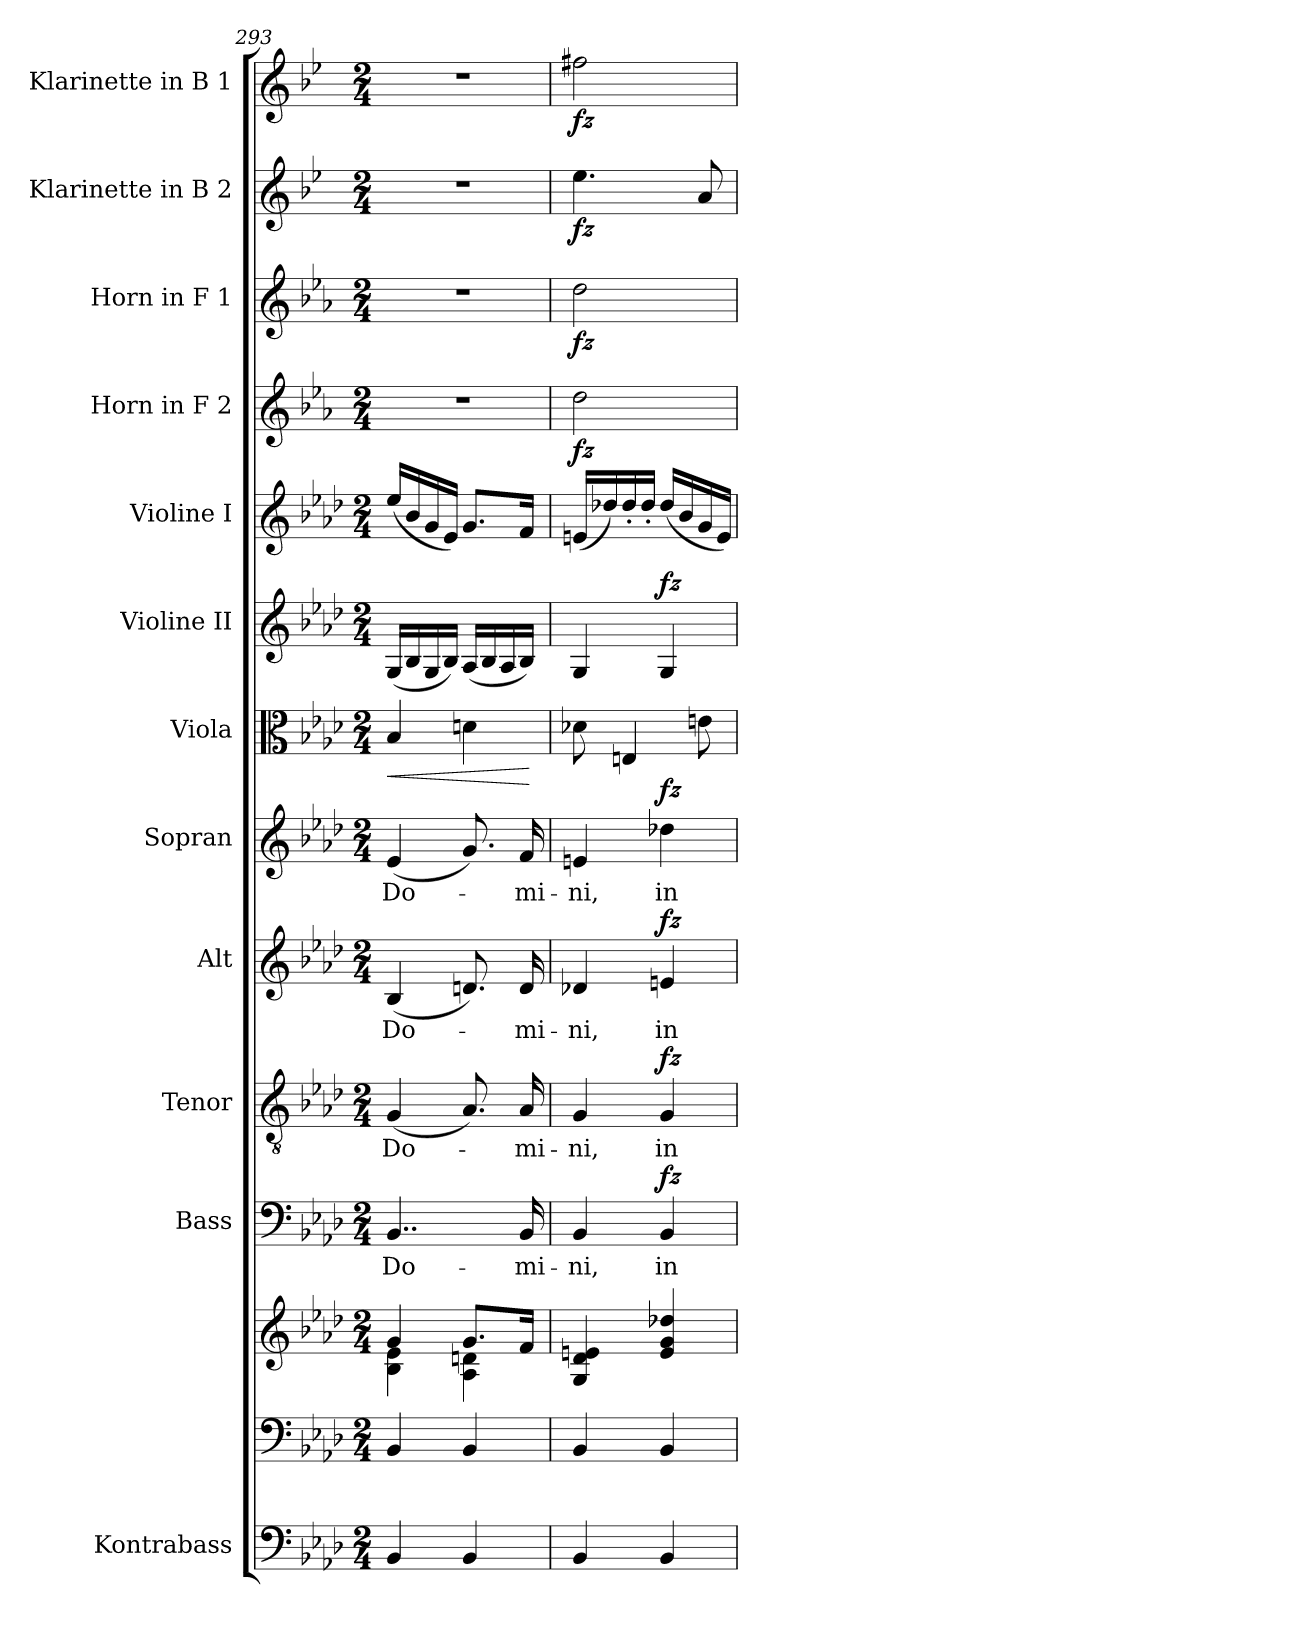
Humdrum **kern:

**kern	**kern	**kern	**kern	**text	**dynam	**kern	**text	**dynam	**kern	**text	**dynam	**kern	**text	**dynam	**kern	**dynam	**kern	**dynam	**kern	**kern	**dynam	**kern	**dynam	**kern	**dynam	**kern	**dynam
*part13	*part12	*part12	*part11	*part11	*part11	*part10	*part10	*part10	*part9	*part9	*part9	*part8	*part8	*part8	*part7	*part7	*part6	*part6	*part5	*part4	*part4	*part3	*part3	*part2	*part2	*part1	*part1
*staff14	*staff13	*staff12	*staff11	*staff11	*staff11	*staff10	*staff10	*staff10	*staff9	*staff9	*staff9	*staff8	*staff8	*staff8	*staff7	*staff7	*staff6	*staff6	*staff5	*staff4	*staff4	*staff3	*staff3	*staff2	*staff2	*staff1	*staff1
*I"Kontrabass	*	*	*I"Bass	*	*	*I"Tenor	*	*	*I"Alt	*	*	*I"Sopran	*	*	*I"Viola	*	*I"Violine II	*	*I"Violine I	*I"Horn in F 2	*	*I"Horn in F 1	*	*I"Klarinette in B 2	*	*I"Klarinette in B 1	*
*I'Kb.	*	*	*I'B	*	*	*I'T	*	*	*I'A	*	*	*I'S	*	*	*I'Vla.	*	*I'Vl. II	*	*I'Vl. I	*I'Hrn. 2	*	*I'Hrn. 1	*	*	*	*	*
*clefF4	*clefF4	*clefG2	*clefF4	*	*	*clefGv2	*	*	*clefG2	*	*	*clefG2	*	*	*clefC3	*	*clefG2	*	*clefG2	*clefG2	*	*clefG2	*	*clefG2	*	*clefG2	*
*ITrd7c12	*	*	*	*	*	*	*	*	*	*	*	*	*	*	*	*	*	*	*	*ITrd4c7	*	*ITrd4c7	*	*ITrd1c2	*	*ITrd1c2	*
*k[b-e-a-d-]	*k[b-e-a-d-]	*k[b-e-a-d-]	*k[b-e-a-d-]	*	*	*k[b-e-a-d-]	*	*	*k[b-e-a-d-]	*	*	*k[b-e-a-d-]	*	*	*k[b-e-a-d-]	*	*k[b-e-a-d-]	*	*k[b-e-a-d-]	*k[b-e-a-d-]	*	*k[b-e-a-d-]	*	*k[b-e-a-d-]	*	*k[b-e-a-d-]	*
*A-:	*A-:	*A-:	*A-:	*	*	*A-:	*	*	*A-:	*	*	*A-:	*	*	*A-:	*	*A-:	*	*A-:	*A-:	*	*A-:	*	*A-:	*	*A-:	*
*M2/4	*M2/4	*M2/4	*M2/4	*	*	*M2/4	*	*	*M2/4	*	*	*M2/4	*	*	*M2/4	*	*M2/4	*	*M2/4	*M2/4	*	*M2/4	*	*M2/4	*	*M2/4	*
=293	=293	=293	=293	=293	=293	=293	=293	=293	=293	=293	=293	=293	=293	=293	=293	=293	=293	=293	=293	=293	=293	=293	=293	=293	=293	=293	=293
*	*	*^	*	*	*	*	*	*	*	*	*	*	*	*	*	*	*	*	*	*	*	*	*	*	*	*	*
!	!	!	!	!	!LO:LY:b	!	!	!LO:LY:b	!	!	!LO:LY:b	!	!	!LO:LY:b	!	!	!LO:HP:b	!	!	!	!	!	!	!	!	!	!	!
4BBB-/	4BB-/	4g/	4B-\ 4e-\	4..BB-/	Do-	.	(<4G/	Do-	.	(<4B-/	Do-	.	(<4e-/	Do-	.	4B-/	<	(<16G/LL	.	(<16ee-/LL	2r	.	2r	.	2r	.	2r	.
.	.	.	.	.	.	.	.	.	.	.	.	.	.	.	.	.	.	16B-/	.	16b-/	.	.	.	.	.	.	.	.
.	.	.	.	.	.	.	.	.	.	.	.	.	.	.	.	.	.	16G/	.	16g/	.	.	.	.	.	.	.	.
.	.	.	.	.	.	.	.	.	.	.	.	.	.	.	.	.	.	16B-/JJ)	.	16e-/JJ)	.	.	.	.	.	.	.	.
4BBB-/	4BB-/	8.g/L	4A-\ 4dn\	.	.	.	8.A-/)	.	.	8.dn/)	.	.	8.g/)	.	.	4dn\	.	(<16A-/LL	.	8.g/L	.	.	.	.	.	.	.	.
.	.	.	.	.	.	.	.	.	.	.	.	.	.	.	.	.	.	16B-/	.	.	.	.	.	.	.	.	.	.
.	.	.	.	.	.	.	.	.	.	.	.	.	.	.	.	.	.	16A-/	.	.	.	.	.	.	.	.	.	.
!	!	!	!	!	!LO:LY:b	!	!	!LO:LY:b	!	!	!LO:LY:b	!	!	!LO:LY:b	!	!	!	!	!	!	!	!	!	!	!	!	!	!
.	.	16f/Jk	.	16BB-/	-mi-	.	16A-/	-mi-	.	16d/	-mi-	.	16f/	-mi-	.	.	.	16B-/JJ)	.	16f/Jk	.	.	.	.	.	.	.	.
*	*	*v	*v	*	*	*	*	*	*	*	*	*	*	*	*	*	*	*	*	*	*	*	*	*	*	*	*	*
.	.	.	.	.	.	.	.	.	.	.	.	.	.	.	.	[	.	.	.	.	.	.	.	.	.	.	.
=294	=294	=294	=294	=294	=294	=294	=294	=294	=294	=294	=294	=294	=294	=294	=294	=294	=294	=294	=294	=294	=294	=294	=294	=294	=294	=294	=294
!	!	!	!	!LO:LY:b	!	!	!LO:LY:b	!	!	!LO:LY:b	!	!	!LO:LY:b	!	!	!	!	!	!	!	!LO:DY:b	!	!LO:DY:b	!	!LO:DY:b	!	!LO:DY:b
4BBB-/	4BB-/	4G/ 4d-/ 4en/	4BB-/	-ni,	.	4G/	-ni,	.	4d-X/	-ni,	.	4en/	-ni,	.	8d-X\	.	4G/	.	(<16en/LL	2g\	fz	2g\	fz	4.dd-\	fz	2een\	fz
.	.	.	.	.	.	.	.	.	.	.	.	.	.	.	.	.	.	.	16dd-X/)	.	.	.	.	.	.	.	.
.	.	.	.	.	.	.	.	.	.	.	.	.	.	.	4En/	.	.	.	16dd-'</	.	.	.	.	.	.	.	.
.	.	.	.	.	.	.	.	.	.	.	.	.	.	.	.	.	.	.	16dd-'</JJ	.	.	.	.	.	.	.	.
!	!	!	!	!LO:LY:b	!LO:DY:a	!	!LO:LY:b	!LO:DY:a	!	!LO:LY:b	!LO:DY:a	!	!LO:LY:b	!LO:DY:a	!	!	!	!LO:DY:a	!	!	!	!	!	!	!	!	!
4BBB-/	4BB-/	4e/ 4g/ 4dd-X/	4BB-/	in	fz	4G/	in	fz	4en/	in	fz	4dd-X\	in	fz	.	.	4G/	fz	(<16dd-/LL	.	.	.	.	.	.	.	.
.	.	.	.	.	.	.	.	.	.	.	.	.	.	.	.	.	.	.	16b-/	.	.	.	.	.	.	.	.
.	.	.	.	.	.	.	.	.	.	.	.	.	.	.	8en\	.	.	.	16g/	.	.	.	.	8g/	.	.	.
.	.	.	.	.	.	.	.	.	.	.	.	.	.	.	.	.	.	.	16e/JJ)	.	.	.	.	.	.	.	.
=	=	=	=	=	=	=	=	=	=	=	=	=	=	=	=	=	=	=	=	=	=	=	=	=	=	=	=
*-	*-	*-	*-	*-	*-	*-	*-	*-	*-	*-	*-	*-	*-	*-	*-	*-	*-	*-	*-	*-	*-	*-	*-	*-	*-	*-	*-
